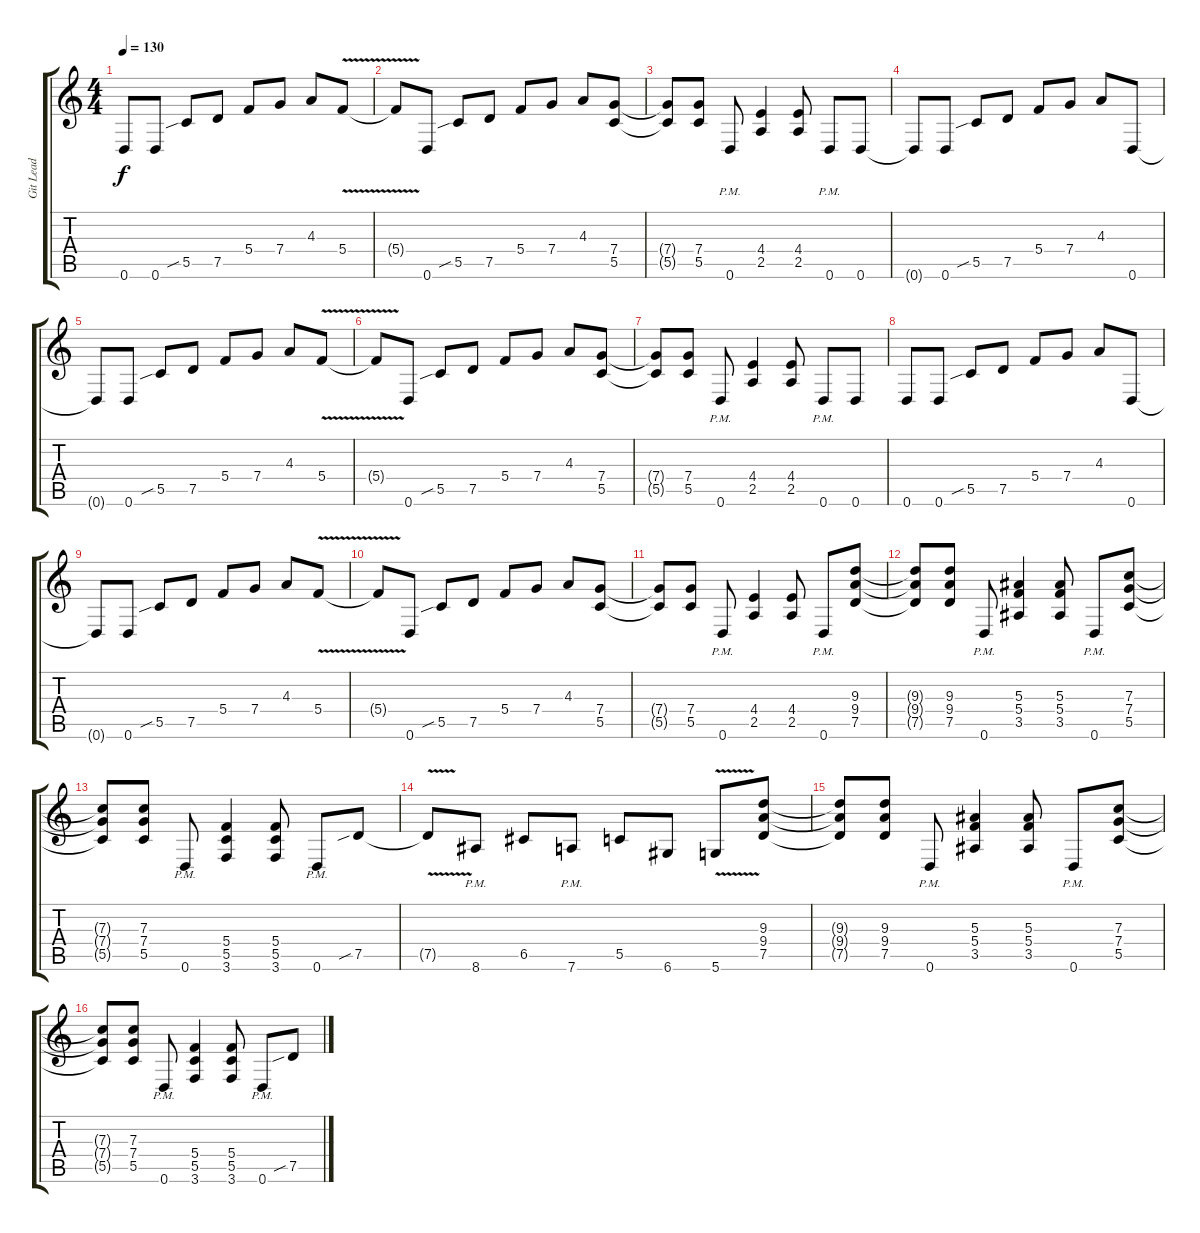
\track ("Git Lead" "Git Lead") {instrument distortionguitar}
\staff {score tabs}
\tuning (D4 A3 F3 C3 G2 D2) {hide}
\ts (4 4)
\tempo 130
\clef g2
\ks c
0.6{t}.8{dy f} 0.6.8 5.5{sib}.8 7.5.8 5.4.8 7.4.8 4.3.8 5.4{v}.8 |
5.4{t}.8 0.6.8 5.5{sib}.8 7.5.8 5.4.8 7.4.8 4.3.8 (7.4 5.5).8 |
(7.4{t} 5.5{t}).8 (7.4 5.5).8 0.6{pm}.8 (4.4 2.5).4 (4.4 2.5).8 0.6{pm}.8 0.6.8 |
0.6{t}.8 0.6.8 5.5{sib}.8 7.5.8 5.4.8 7.4.8 4.3.8 0.6.8 |
0.6{t}.8 0.6.8 5.5{sib}.8 7.5.8 5.4.8 7.4.8 4.3.8 5.4{v}.8 |
5.4{t}.8 0.6.8 5.5{sib}.8 7.5.8 5.4.8 7.4.8 4.3.8 (7.4 5.5).8 |
(7.4{t} 5.5{t}).8 (7.4 5.5).8 0.6{pm}.8 (4.4 2.5).4 (4.4 2.5).8 0.6{pm}.8 0.6.8 |
0.6.8 0.6.8 5.5{sib}.8 7.5.8 5.4.8 7.4.8 4.3.8 0.6.8 |
0.6{t}.8 0.6.8 5.5{sib}.8 7.5.8 5.4.8 7.4.8 4.3.8 5.4{v}.8 |
5.4{t}.8 0.6.8 5.5{sib}.8 7.5.8 5.4.8 7.4.8 4.3.8 (7.4 5.5).8 |
(7.4{t} 5.5{t}).8 (7.4 5.5).8 0.6{pm}.8 (4.4 2.5).4 (4.4 2.5).8 0.6{pm}.8 (9.3 9.4 7.5).8 |
(9.3{t} 9.4{t} 7.5{t}).8 (9.3 9.4 7.5).8 0.6{pm}.8 (5.3 5.4 3.5).4 (5.3 5.4 3.5).8 0.6{pm}.8 (7.3 7.4 5.5).8 |
(7.3{t} 7.4{t} 5.5{t}).8 (7.3 7.4 5.5).8 0.6{pm}.8 (5.4 5.5 3.6).4 (5.4 5.5 3.6).8 0.6{pm}.8 7.5{sib}.8 |
7.5{v t}.8 8.6{pm}.8 6.5.8 7.6{pm}.8 5.5.8 6.6.8 5.6{v}.8 (9.3 9.4 7.5).8 |
(9.3{t} 9.4{t} 7.5{t}).8 (9.3 9.4 7.5).8 0.6{pm}.8 (5.3 5.4 3.5).4 (5.3 5.4 3.5).8 0.6{pm}.8 (7.3 7.4 5.5).8 |
(7.3{t} 7.4{t} 5.5{t}).8 (7.3 7.4 5.5).8 0.6{pm}.8 (5.4 5.5 3.6).4 (5.4 5.5 3.6).8 0.6{pm}.8 7.5{sib}.8
